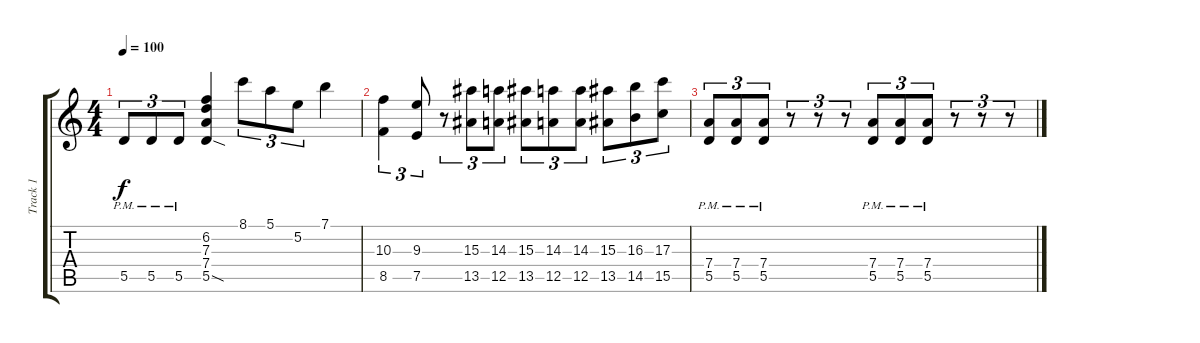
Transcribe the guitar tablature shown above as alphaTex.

\track ("Track 1" "Track 1") {instrument distortionguitar}
\staff {score tabs}
\tuning (E4 B3 G3 D3 A2 E2) {hide}
\ts (4 4)
\tempo 100
\clef g2
\ks c
5.5{pm}.8{tu (3 2) dy f} 5.5{pm}.8{tu (3 2)} 5.5{pm}.8{tu (3 2)} (6.2 7.3 7.4 5.5{sod}).4 8.1.8{tu (3 2)} 5.1.8{tu (3 2)} 5.2.8{tu (3 2)} 7.1.4 |
(10.3 8.5).4{tu (3 2)} (9.3 7.5).8{tu (3 2)} r.8{tu (3 2)} (15.3 13.5).8{tu (3 2)} (14.3 12.5).8{tu (3 2)} (15.3 13.5).8{tu (3 2)} (14.3 12.5).8{tu (3 2)} (14.3 12.5).8{tu (3 2)} (15.3 13.5).8{tu (3 2)} (16.3 14.5).8{tu (3 2)} (17.3 15.5).8{tu (3 2)} |
(7.4{pm} 5.5{pm}).8{tu (3 2)} (7.4{pm} 5.5{pm}).8{tu (3 2)} (7.4{pm} 5.5{pm}).8{tu (3 2)} r.8{tu (3 2)} r.8{tu (3 2)} r.8{tu (3 2)} (7.4{pm} 5.5{pm}).8{tu (3 2)} (7.4{pm} 5.5{pm}).8{tu (3 2)} (7.4{pm} 5.5{pm}).8{tu (3 2)} r.8{tu (3 2)} r.8{tu (3 2)} r.8{tu (3 2)}
